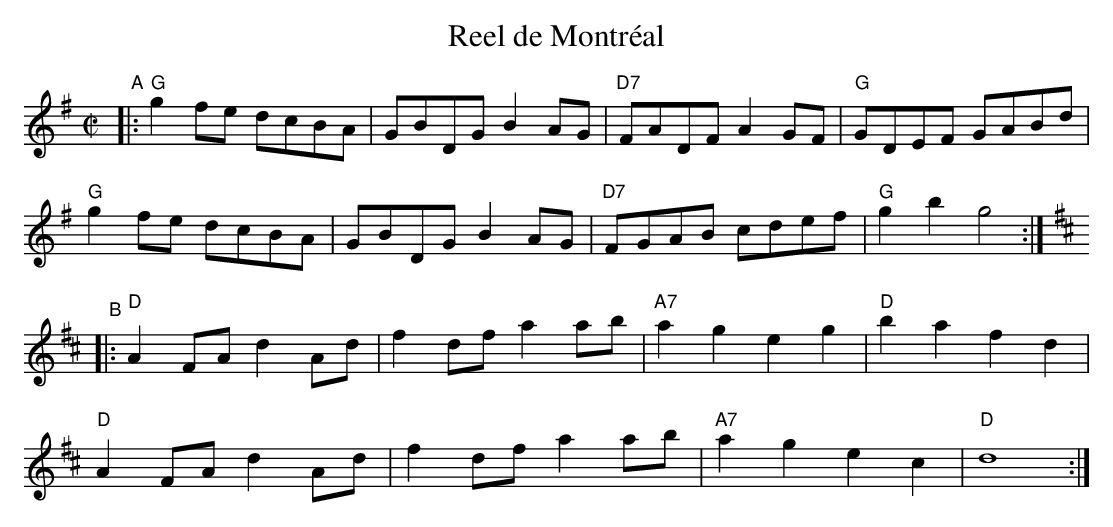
X:1
T: Reel de Montr\'eal
M: C|
L: 1/8
K: G
"^A"|:\
"G"g2fe dcBA | GBDG B2AG | "D7"FADF A2GF | "G"GDEF GABd |
"G"g2fe dcBA | GBDG B2AG | "D7"FGAB cdef | "G"g2b2 g4 :|
K: D
"^B"|:\
"D"A2FA d2Ad | f2df a2ab | "A7"a2g2 e2g2 | "D"b2a2 f2d2 |
"D"A2FA d2Ad | f2df a2ab | "A7"a2g2 e2c2 | "D"d8 :|
